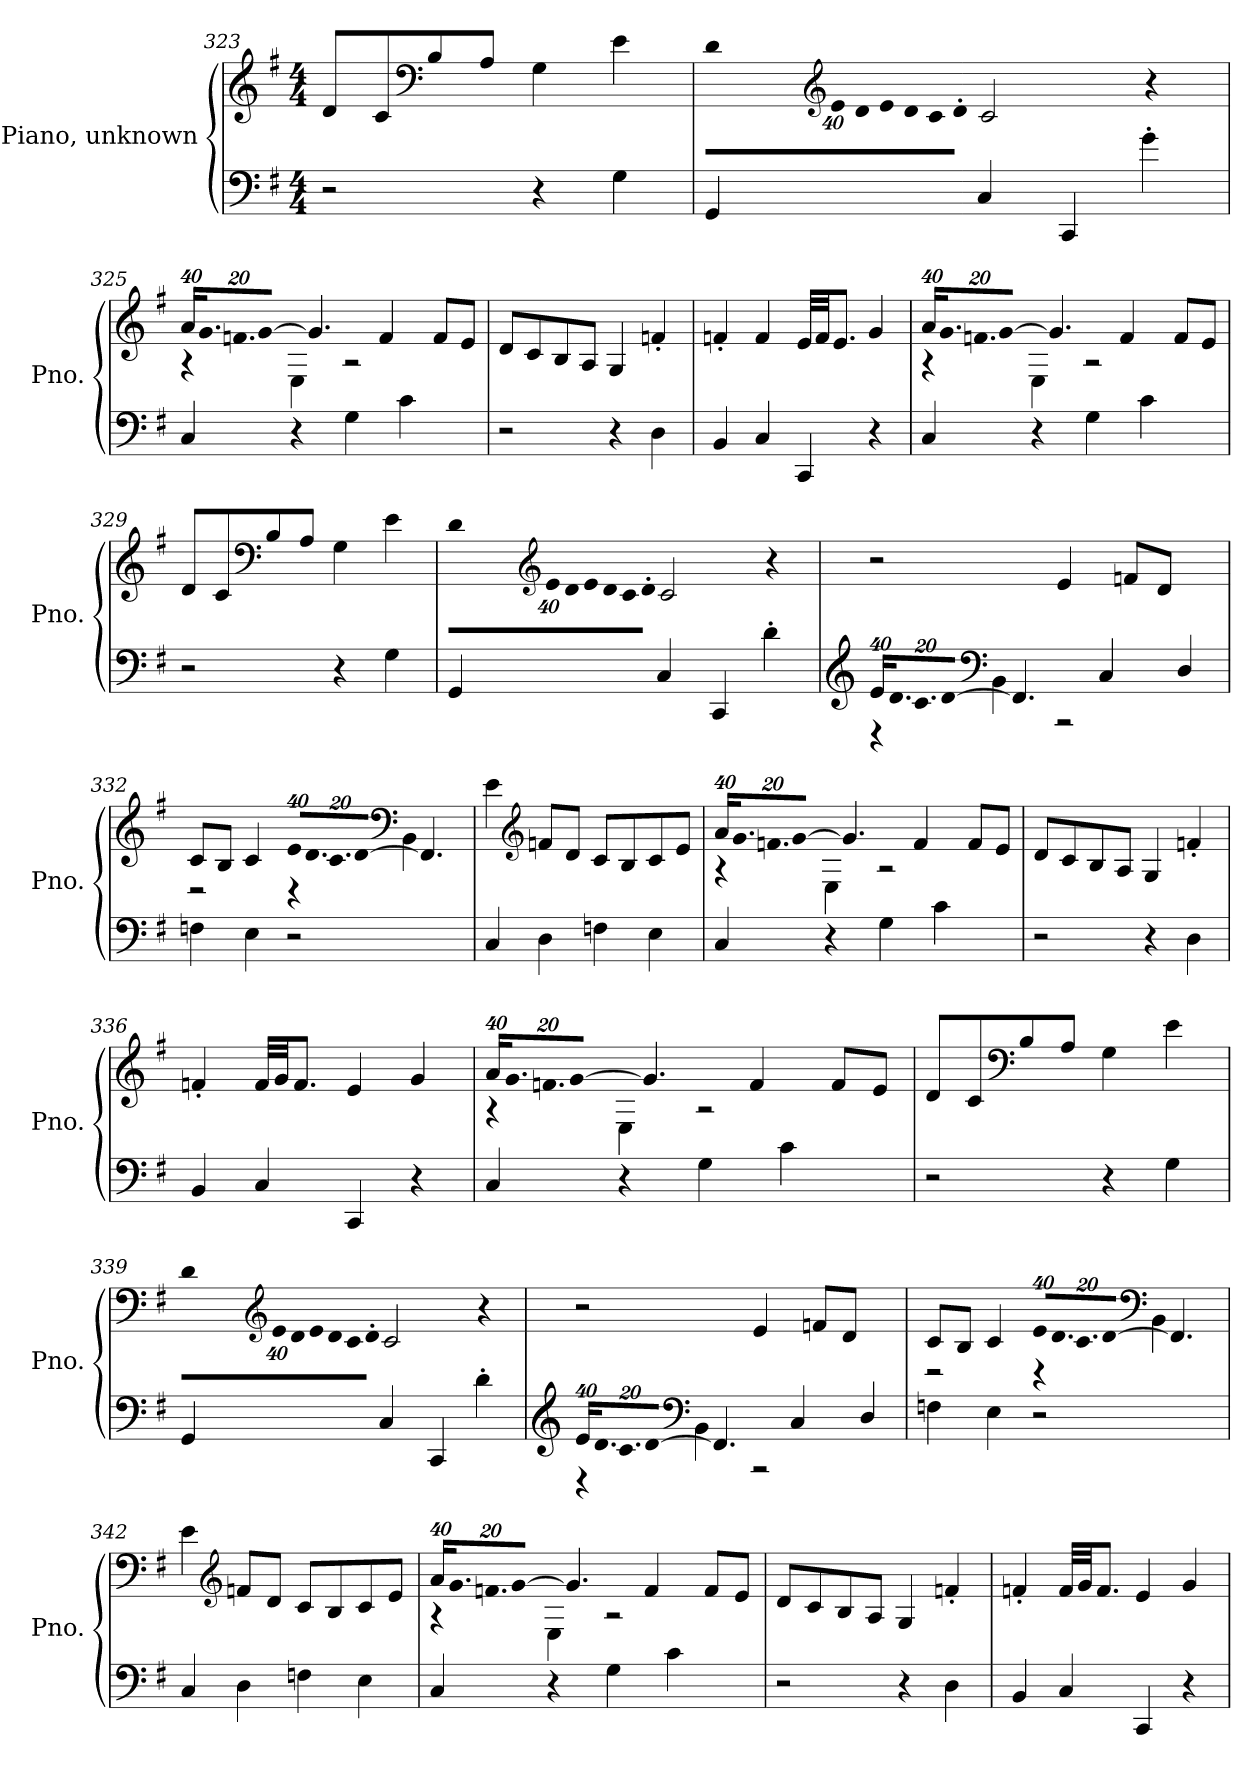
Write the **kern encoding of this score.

**kern	**kern
*part1	*part1
*staff2	*staff1
*I"Piano, unknown	*
*I'Pno.	*
*clefF4	*clefG2
*k[f#]	*k[f#]
*M4/4	*M4/4
=323	=323
2r	8d/L
.	8c/
*	*clefF4
.	8B/
.	8A/J
4r	4G\
4G\	4e\
=324	=324
*	*Xbrackettup
!	!LO:N:vis=32
4GG/	640%23d\LLL
*	*clefG2
!	!LO:N:vis=32
.	640%23e\
!	!LO:N:vis=32
.	640%23d\
!	!LO:N:vis=32
.	640%23e\
!	!LO:N:vis=32
.	640%23d\
!	!LO:N:vis=32
.	640%23c\
!	!LO:N:vis=32
.	640%23d'\JJJ
4C/	.
.	2c/
4CC/	.
4g'\	.
.	4r
640ryy	.
=325	=325
!	!LO:N:vis=32
*	*^
4C/	640%23a/LLL	4r
!	!LO:N:vis=64.	!
.	640%17g/L	.
!	!LO:N:vis=64.	!
.	640%17fn/J	.
!	!LO:N:vis=32	!
.	[640%23g/JJJ	.
.	4.g/]	.
4r	.	4E\
4G\	4f/	2r
4c\	8f/L	.
.	8e/J	.
*	*v	*v
!!LO:LB:g=z
=326	=326
2r	8d/L
.	8c/
.	8B/
.	8A/J
4r	4G/
4D\	4fn'/
=327	=327
4BB/	4fn'/
4C/	4f/
4CC/	32e/LLL
.	32f/JJ
.	8.e/J
4r	4g/
=328	=328
!	!LO:N:vis=32
*	*^
4C/	640%23a/LLL	4r
!	!LO:N:vis=64.	!
.	640%17g/L	.
!	!LO:N:vis=64.	!
.	640%17fn/J	.
!	!LO:N:vis=32	!
.	[640%23g/JJJ	.
.	4.g/]	.
4r	.	4E\
4G\	4f/	2r
4c\	8f/L	.
.	8e/J	.
*	*v	*v
=329	=329
2r	8d/L
.	8c/
*	*clefF4
.	8B/
.	8A/J
4r	4G\
4G\	4e\
!!LO:LB:g=z
=330	=330
!	!LO:N:vis=32
4GG/	640%23d\LLL
*	*clefG2
!	!LO:N:vis=32
.	640%23e\
!	!LO:N:vis=32
.	640%23d\
!	!LO:N:vis=32
.	640%23e\
!	!LO:N:vis=32
.	640%23d\
!	!LO:N:vis=32
.	640%23c\
!	!LO:N:vis=32
.	640%23d'\JJJ
4C/	.
.	2c/
4CC/	.
4d'\	.
.	4r
640ryy	.
=331	=331
*clefG2	*
*Xbrackettup	*
!LO:N:vis=32	!
*^	*
640%23e/LLL	4r	2r
!LO:N:vis=64.	!	!
640%17d/L	.	.
!LO:N:vis=64.	!	!
640%17c/J	.	.
!LO:N:vis=32	!	!
[640%23d/JJJ	.	.
4.d/]	.	.
*clefF4	*	*
.	4BB\	.
4C/	2r	4e/
4D/	.	8fn/L
.	.	8d/J
*v	*v	*
=332	=332
*	*^
4Fn\	8c/L	2r
.	8B/J	.
4E\	4c/	.
!	!LO:N:vis=32	!
2r	640%23e/LLL	4r
!	!LO:N:vis=64.	!
.	640%17d/L	.
!	!LO:N:vis=64.	!
.	640%17c/J	.
!	!LO:N:vis=32	!
.	[640%23d/JJJ	.
.	4.d/]	.
*	*clefF4	*
.	.	4BB\
*	*v	*v
!!LO:PB:g=z
=333	=333
4C/	4e\
*	*clefG2
4D\	8fn/L
.	8d/J
4Fn\	8c/L
.	8B/
4E\	8c/
.	8e/J
=334	=334
!	!LO:N:vis=32
*	*^
4C/	640%23a/LLL	4r
!	!LO:N:vis=64.	!
.	640%17g/L	.
!	!LO:N:vis=64.	!
.	640%17fn/J	.
!	!LO:N:vis=32	!
.	[640%23g/JJJ	.
.	4.g/]	.
4r	.	4E\
4G\	4f/	2r
4c\	8f/L	.
.	8e/J	.
*	*v	*v
=335	=335
2r	8d/L
.	8c/
.	8B/
.	8A/J
4r	4G/
4D\	4fn'/
=336	=336
4BB/	4fn'/
4C/	32f/LLL
.	32g/JJ
.	8.f/J
4CC/	4e/
4r	4g/
!!LO:LB:g=z
=337	=337
!	!LO:N:vis=32
*	*^
4C/	640%23a/LLL	4r
!	!LO:N:vis=64.	!
.	640%17g/L	.
!	!LO:N:vis=64.	!
.	640%17fn/J	.
!	!LO:N:vis=32	!
.	[640%23g/JJJ	.
.	4.g/]	.
4r	.	4E\
4G\	4f/	2r
4c\	8f/L	.
.	8e/J	.
*	*v	*v
=338	=338
2r	8d/L
.	8c/
*	*clefF4
.	8B/
.	8A/J
4r	4G\
4G\	4e\
=339	=339
!	!LO:N:vis=32
4GG/	640%23d\LLL
*	*clefG2
!	!LO:N:vis=32
.	640%23e\
!	!LO:N:vis=32
.	640%23d\
!	!LO:N:vis=32
.	640%23e\
!	!LO:N:vis=32
.	640%23d\
!	!LO:N:vis=32
.	640%23c\
!	!LO:N:vis=32
.	640%23d'\JJJ
4C/	.
.	2c/
4CC/	.
4d'\	.
.	4r
640ryy	.
!!LO:LB:g=z
=340	=340
*clefG2	*
!LO:N:vis=32	!
*^	*
640%23e/LLL	4r	2r
!LO:N:vis=64.	!	!
640%17d/L	.	.
!LO:N:vis=64.	!	!
640%17c/J	.	.
!LO:N:vis=32	!	!
[640%23d/JJJ	.	.
4.d/]	.	.
*clefF4	*	*
.	4BB\	.
4C/	2r	4e/
4D/	.	8fn/L
.	.	8d/J
*v	*v	*
=341	=341
*	*^
4Fn\	8c/L	2r
.	8B/J	.
4E\	4c/	.
!	!LO:N:vis=32	!
2r	640%23e/LLL	4r
!	!LO:N:vis=64.	!
.	640%17d/L	.
!	!LO:N:vis=64.	!
.	640%17c/J	.
!	!LO:N:vis=32	!
.	[640%23d/JJJ	.
.	4.d/]	.
*	*clefF4	*
.	.	4BB\
*	*v	*v
=342	=342
4C/	4e\
*	*clefG2
4D\	8fn/L
.	8d/J
4Fn\	8c/L
.	8B/
4E\	8c/
.	8e/J
!!LO:LB:g=z
=343	=343
!	!LO:N:vis=32
*	*^
4C/	640%23a/LLL	4r
!	!LO:N:vis=64.	!
.	640%17g/L	.
!	!LO:N:vis=64.	!
.	640%17fn/J	.
!	!LO:N:vis=32	!
.	[640%23g/JJJ	.
.	4.g/]	.
4r	.	4E\
4G\	4f/	2r
4c\	8f/L	.
.	8e/J	.
*	*v	*v
=344	=344
2r	8d/L
.	8c/
.	8B/
.	8A/J
4r	4G/
4D\	4fn'/
=345	=345
4BB/	4fn'/
4C/	32f/LLL
.	32g/JJ
.	8.f/J
4CC/	4e/
4r	4g/
=	=
*-	*-
